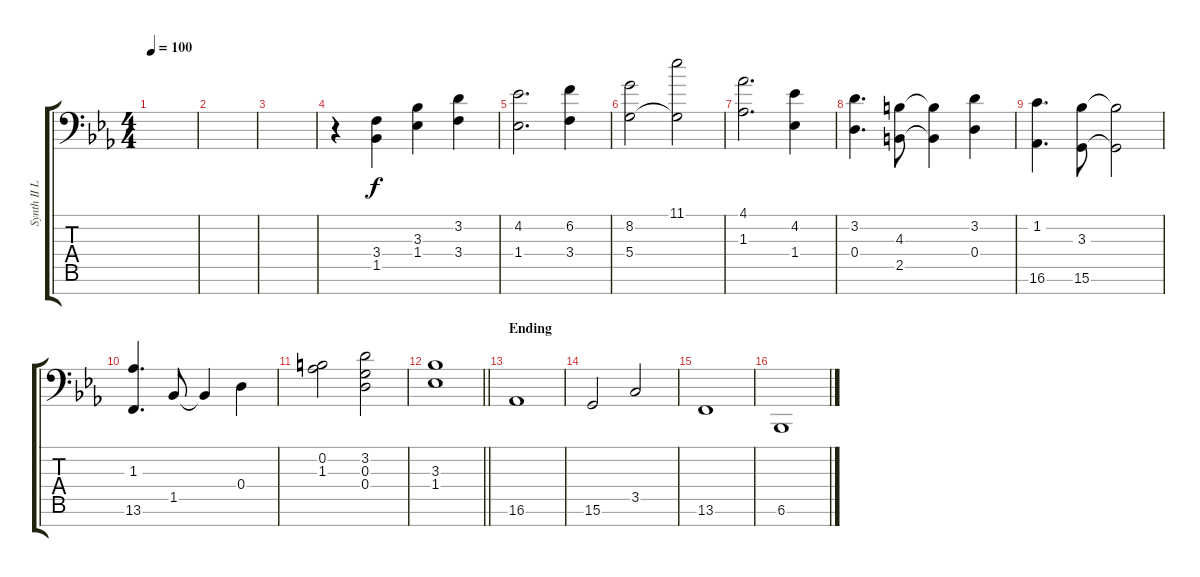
\track ("Synth II Left (Kotobuki Tsumugi)" "Synth II L") {instrument stringensemble1}
\staff {score tabs}
\tuning (E4 B3 G3 D3 A2 E1 E0) {hide}
\ts (4 4)
\tempo 100
\clef f4
\ks eb
|
|
|
r.4 (3.4 1.5).4 (3.3 1.4).4 (3.2 3.4).4 |
(4.2 1.4).2{d} (6.2 3.4).4 |
(8.2 5.4).2 (11.1 5.4{t}).2 |
(4.1 1.3).2{d} (4.2 1.4).4 |
(3.2 0.4).4{d} (4.3 2.5).8 (4.3{t} 2.5{t}).4 (3.2 0.4).4 |
(1.2 16.6).4{d} (3.3 15.6).8 (3.3{t} 15.6{t}).2 |
(1.3 13.6).4{d} 1.5.8 1.5{t}.4 0.4.4 |
(0.2 1.3).2 (3.2 0.3 0.4).2 |
\barLineRight lightlight
(3.3 1.4).1 |
\section ("" "Ending")
16.6.1 |
15.6.2 3.5.2 |
13.6.1 |
6.6.1
